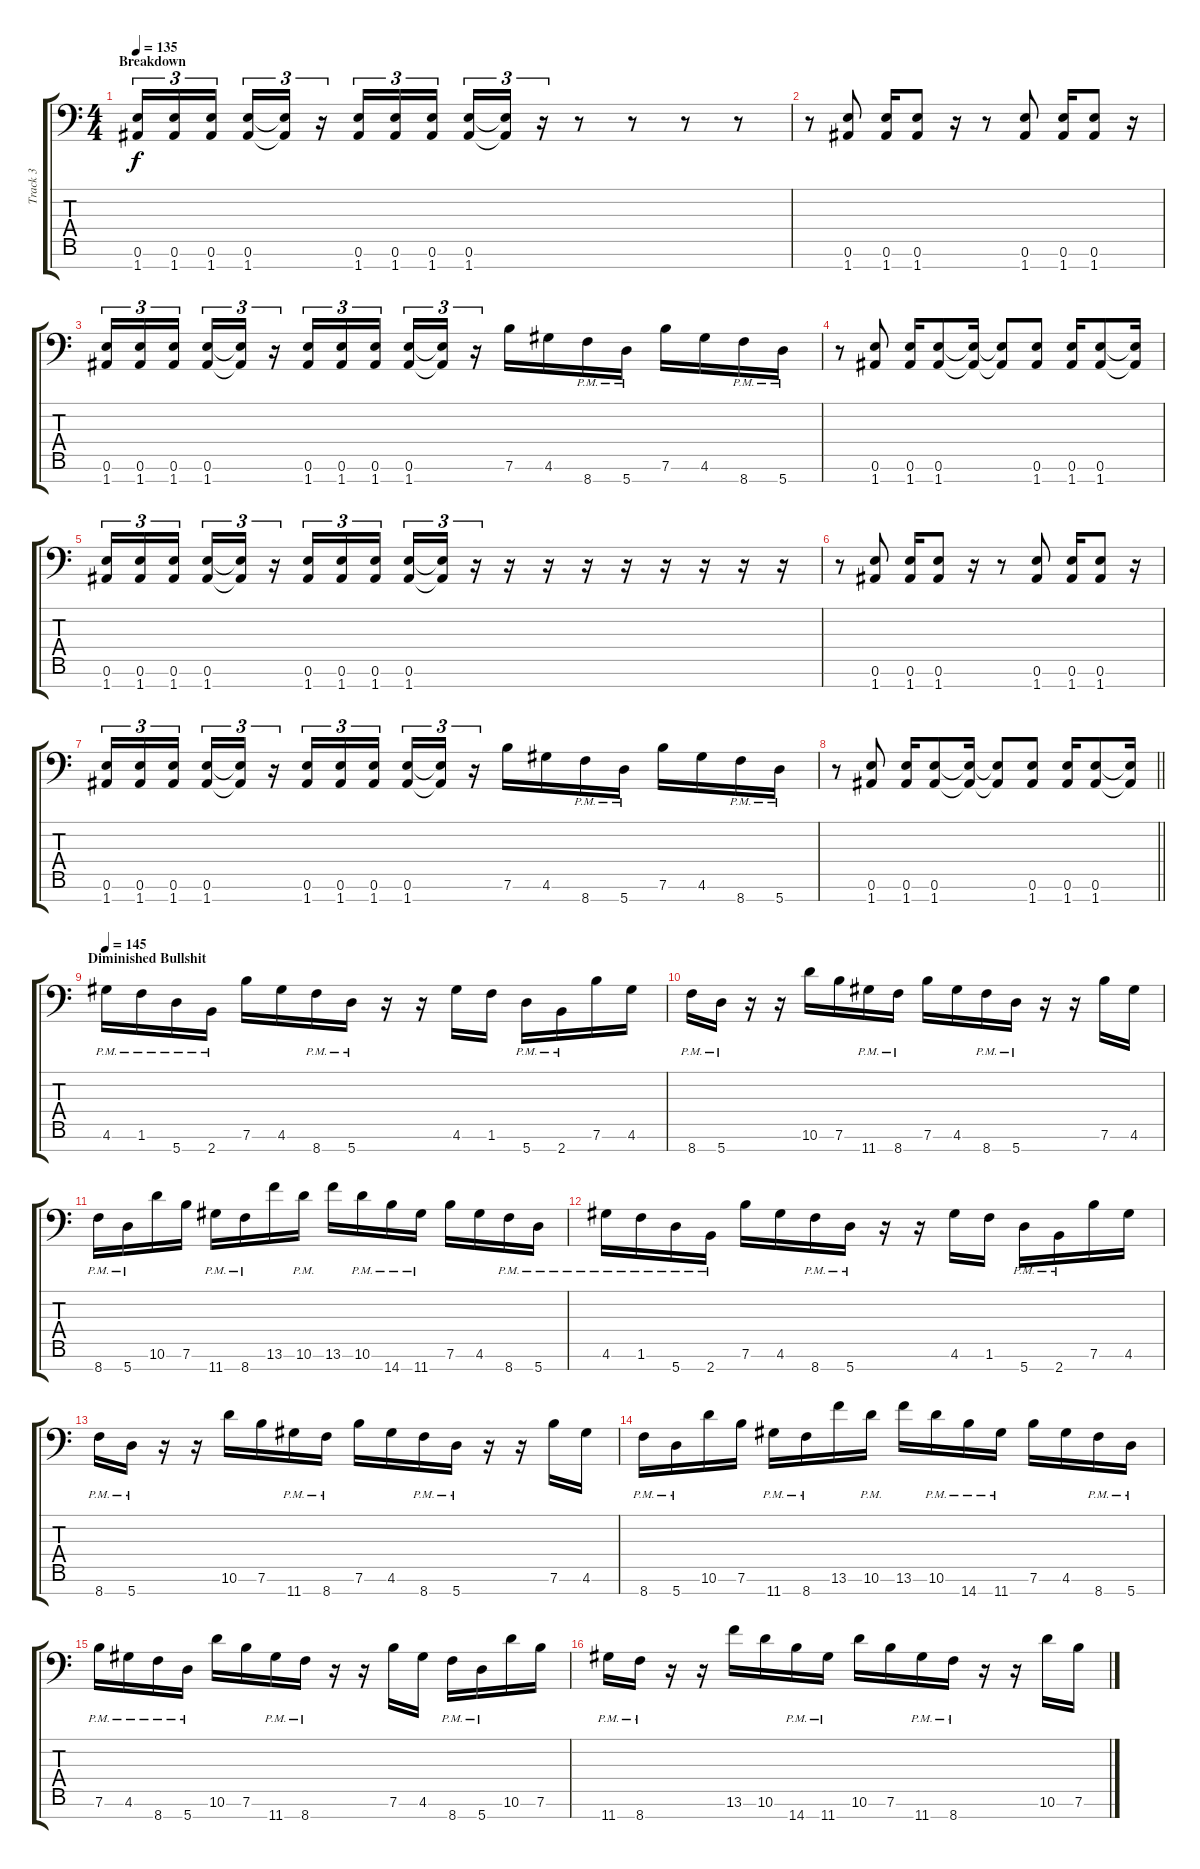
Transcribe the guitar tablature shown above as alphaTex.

\track ("Track 3" "Track 3") {instrument overdrivenguitar}
\staff {score tabs}
\tuning (E4 B3 G3 D3 A2 E2 A1) {hide}
\ts (4 4)
\section ("" "Breakdown")
\tempo 135
\clef f4
\ks c
(0.6 1.7).16{tu (3 2) dy f} (0.6 1.7).16{tu (3 2)} (0.6 1.7).16{tu (3 2) beam splitsecondary} (0.6 1.7).16{tu (3 2)} (0.6{t} 1.7{t}).16{tu (3 2)} r.16{tu (3 2)} (0.6 1.7).16{tu (3 2)} (0.6 1.7).16{tu (3 2)} (0.6 1.7).16{tu (3 2) beam splitsecondary} (0.6 1.7).16{tu (3 2)} (0.6{t} 1.7{t}).16{tu (3 2)} r.16{tu (3 2)} r.8 r.8 r.8 r.8 |
r.8 (0.6 1.7).8 (0.6 1.7).16 (0.6 1.7).8 r.16 r.8 (0.6 1.7).8 (0.6 1.7).16 (0.6 1.7).8 r.16 |
(0.6 1.7).16{tu (3 2)} (0.6 1.7).16{tu (3 2)} (0.6 1.7).16{tu (3 2) beam splitsecondary} (0.6 1.7).16{tu (3 2)} (0.6{t} 1.7{t}).16{tu (3 2)} r.16{tu (3 2)} (0.6 1.7).16{tu (3 2)} (0.6 1.7).16{tu (3 2)} (0.6 1.7).16{tu (3 2) beam splitsecondary} (0.6 1.7).16{tu (3 2)} (0.6{t} 1.7{t}).16{tu (3 2)} r.16{tu (3 2)} 7.6.16 4.6.16 8.7{pm}.16 5.7{pm}.16 7.6.16 4.6.16 8.7{pm}.16 5.7{pm}.16 |
r.8 (0.6 1.7).8 (0.6 1.7).16 (0.6 1.7).8 (0.6{t} 1.7{t}).16 (0.6{t} 1.7{t}).8 (0.6 1.7).8 (0.6 1.7).16 (0.6 1.7).8 (0.6{t} 1.7{t}).16 |
(0.6 1.7).16{tu (3 2)} (0.6 1.7).16{tu (3 2)} (0.6 1.7).16{tu (3 2) beam splitsecondary} (0.6 1.7).16{tu (3 2)} (0.6{t} 1.7{t}).16{tu (3 2)} r.16{tu (3 2)} (0.6 1.7).16{tu (3 2)} (0.6 1.7).16{tu (3 2)} (0.6 1.7).16{tu (3 2) beam splitsecondary} (0.6 1.7).16{tu (3 2)} (0.6{t} 1.7{t}).16{tu (3 2)} r.16{tu (3 2)} r.16 r.16 r.16 r.16 r.16 r.16 r.16 r.16 |
r.8 (0.6 1.7).8 (0.6 1.7).16 (0.6 1.7).8 r.16 r.8 (0.6 1.7).8 (0.6 1.7).16 (0.6 1.7).8 r.16 |
(0.6 1.7).16{tu (3 2)} (0.6 1.7).16{tu (3 2)} (0.6 1.7).16{tu (3 2) beam splitsecondary} (0.6 1.7).16{tu (3 2)} (0.6{t} 1.7{t}).16{tu (3 2)} r.16{tu (3 2)} (0.6 1.7).16{tu (3 2)} (0.6 1.7).16{tu (3 2)} (0.6 1.7).16{tu (3 2) beam splitsecondary} (0.6 1.7).16{tu (3 2)} (0.6{t} 1.7{t}).16{tu (3 2)} r.16{tu (3 2)} 7.6.16 4.6.16 8.7{pm}.16 5.7{pm}.16 7.6.16 4.6.16 8.7{pm}.16 5.7{pm}.16 |
\barLineRight lightlight
r.8 (0.6 1.7).8 (0.6 1.7).16 (0.6 1.7).8 (0.6{t} 1.7{t}).16 (0.6{t} 1.7{t}).8 (0.6 1.7).8 (0.6 1.7).16 (0.6 1.7).8 (0.6{t} 1.7{t}).16 |
\section ("" "Diminished Bullshit")
\tempo 145
4.6{pm}.16 1.6{pm}.16 5.7{pm}.16 2.7{pm}.16 7.6.16 4.6.16 8.7{pm}.16 5.7{pm}.16 r.16 r.16 4.6.16 1.6.16 5.7{pm}.16 2.7{pm}.16 7.6.16 4.6.16 |
8.7{pm}.16 5.7{pm}.16 r.16 r.16 10.6.16 7.6.16 11.7{pm}.16 8.7{pm}.16 7.6.16 4.6.16 8.7{pm}.16 5.7{pm}.16 r.16 r.16 7.6.16 4.6.16 |
8.7{pm}.16 5.7{pm}.16 10.6.16 7.6.16 11.7{pm}.16 8.7{pm}.16 13.6.16 10.6{pm}.16 13.6.16 10.6{pm}.16 14.7{pm}.16 11.7{pm}.16 7.6.16 4.6.16 8.7{pm}.16 5.7{pm}.16 |
4.6{pm}.16 1.6{pm}.16 5.7{pm}.16 2.7{pm}.16 7.6.16 4.6.16 8.7{pm}.16 5.7{pm}.16 r.16 r.16 4.6.16 1.6.16 5.7{pm}.16 2.7{pm}.16 7.6.16 4.6.16 |
8.7{pm}.16 5.7{pm}.16 r.16 r.16 10.6.16 7.6.16 11.7{pm}.16 8.7{pm}.16 7.6.16 4.6.16 8.7{pm}.16 5.7{pm}.16 r.16 r.16 7.6.16 4.6.16 |
8.7{pm}.16 5.7{pm}.16 10.6.16 7.6.16 11.7{pm}.16 8.7{pm}.16 13.6.16 10.6{pm}.16 13.6.16 10.6{pm}.16 14.7{pm}.16 11.7{pm}.16 7.6.16 4.6.16 8.7{pm}.16 5.7{pm}.16 |
7.6{pm}.16 4.6{pm}.16 8.7{pm}.16 5.7{pm}.16 10.6.16 7.6.16 11.7{pm}.16 8.7{pm}.16 r.16 r.16 7.6.16 4.6.16 8.7{pm}.16 5.7{pm}.16 10.6.16 7.6.16 |
11.7{pm}.16 8.7{pm}.16 r.16 r.16 13.6.16 10.6.16 14.7{pm}.16 11.7{pm}.16 10.6.16 7.6.16 11.7{pm}.16 8.7{pm}.16 r.16 r.16 10.6.16 7.6.16
